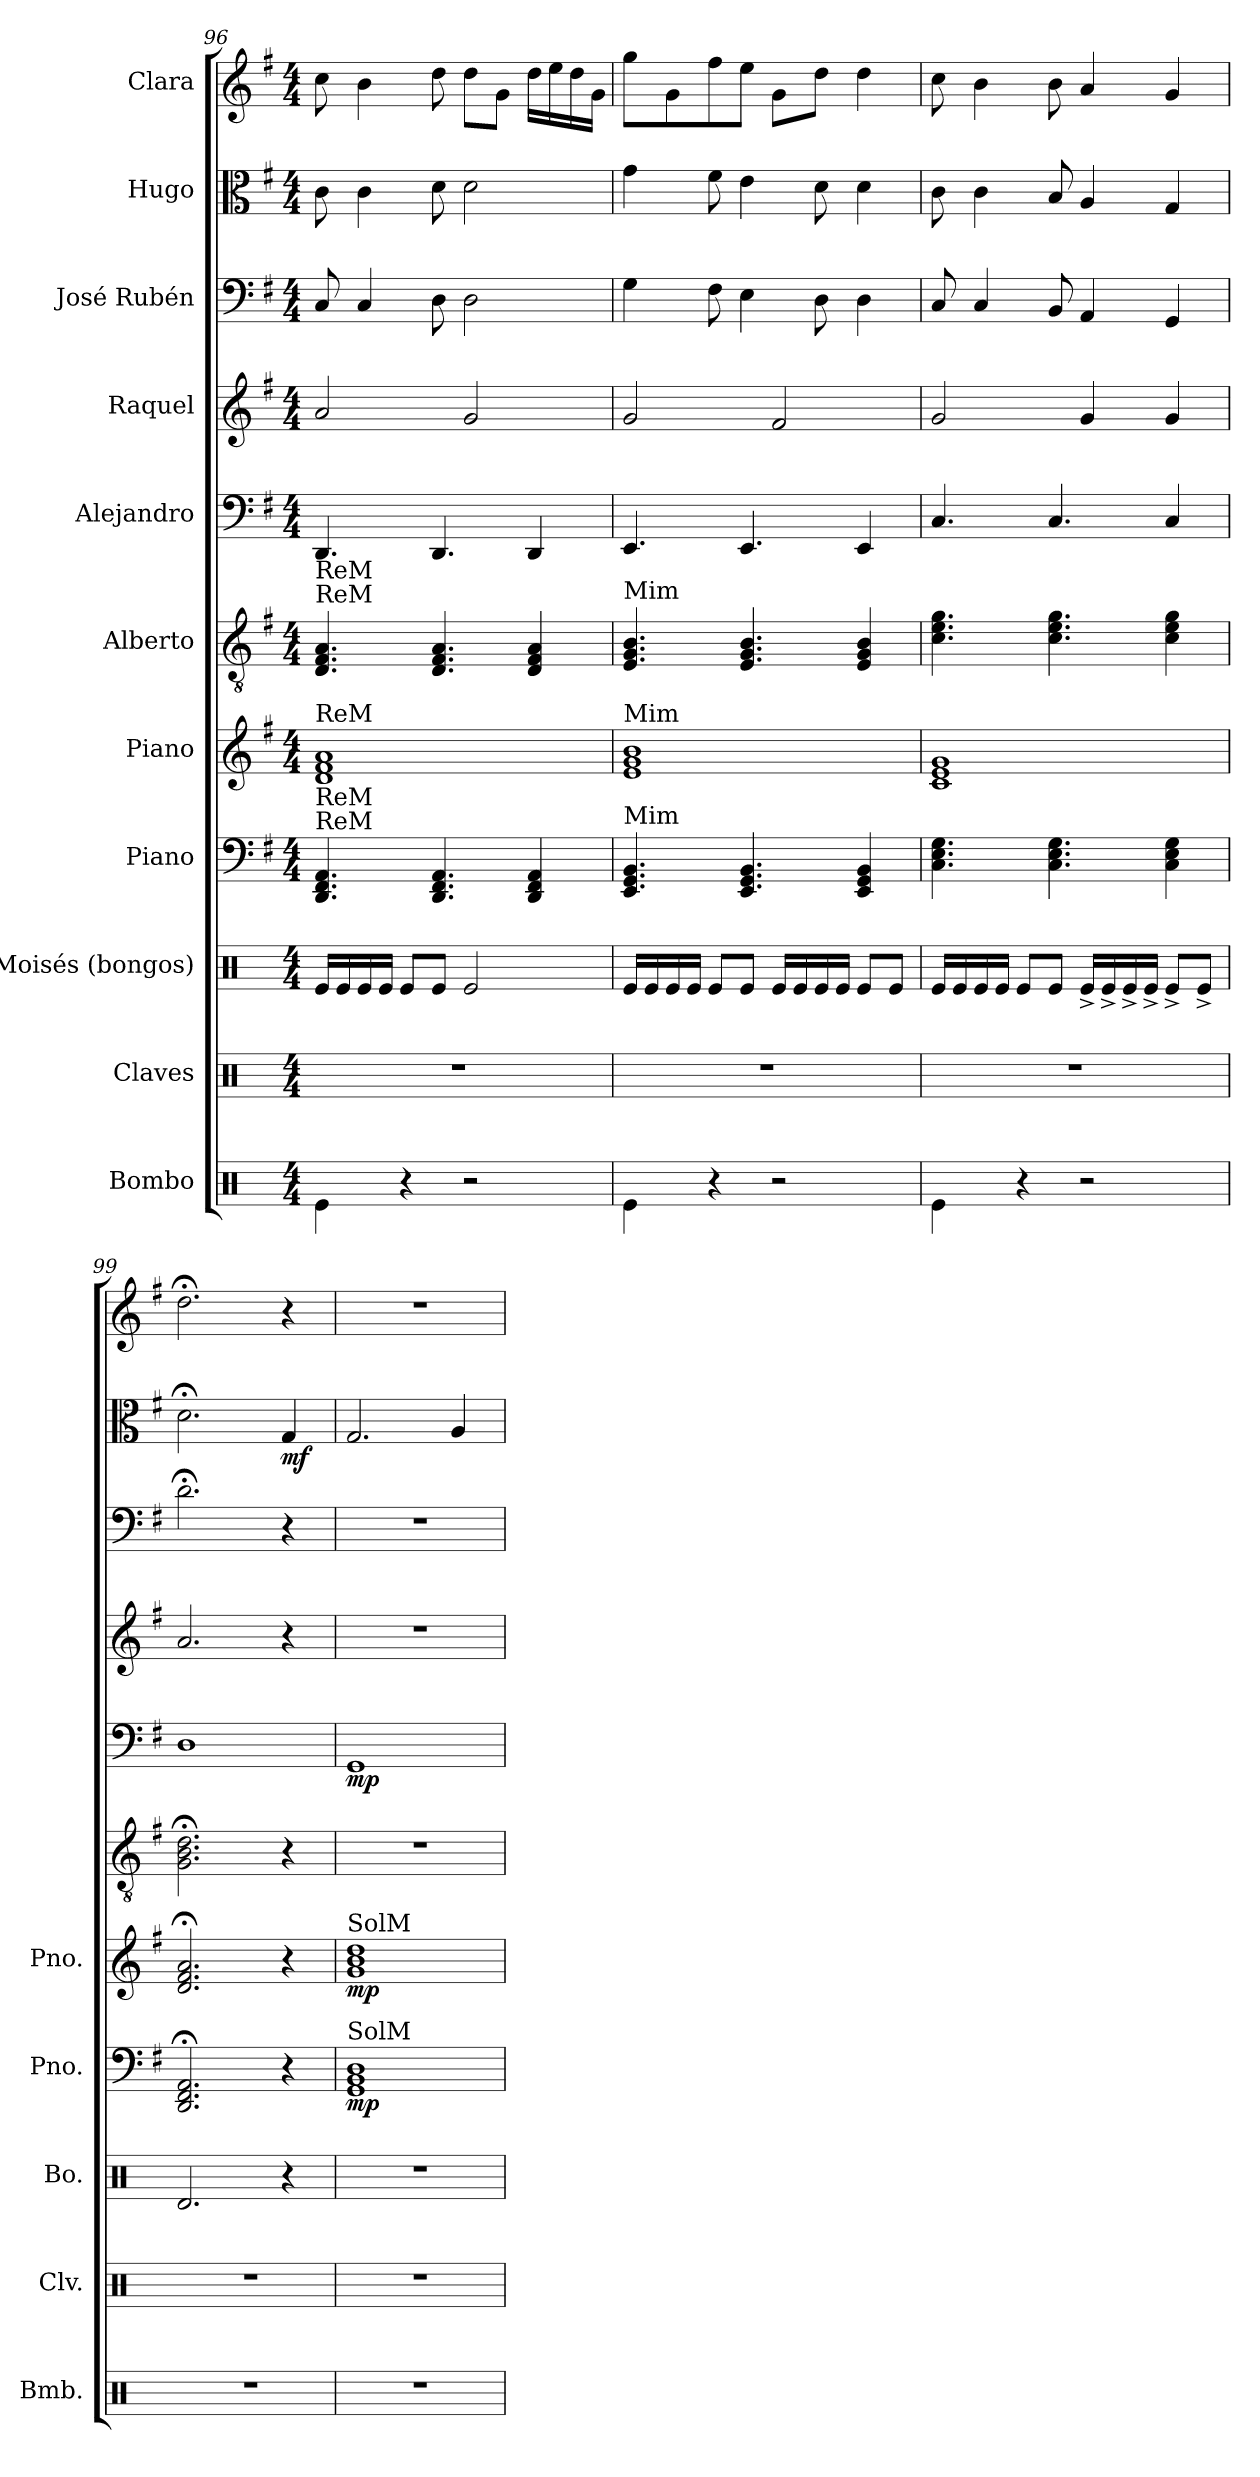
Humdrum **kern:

**kern	**kern	**kern	**kern	**dynam	**kern	**dynam	**kern	**kern	**dynam	**kern	**kern	**kern	**dynam	**kern
*part11	*part10	*part9	*part8	*part8	*part7	*part7	*part6	*part5	*part5	*part4	*part3	*part2	*part2	*part1
*staff11	*staff10	*staff9	*staff8	*staff8	*staff7	*staff7	*staff6	*staff5	*staff5	*staff4	*staff3	*staff2	*staff2	*staff1
*I"Bombo	*I"Claves	*I"Moisés (bongos)	*I"Piano	*	*I"Piano	*	*I"Alberto	*I"Alejandro	*	*I"Raquel	*I"José Rubén	*I"Hugo	*	*I"Clara
*I'Bmb.	*I'Clv.	*I'Bo.	*I'Pno.	*	*I'Pno.	*	*	*	*	*	*	*	*	*
*clefX	*clefX	*clefX	*clefF4	*	*clefG2	*	*clefGv2	*clefF4	*	*clefG2	*clefF4	*clefC3	*	*clefG2
*k[]	*k[]	*k[]	*k[f#]	*	*k[f#]	*	*k[f#]	*k[f#]	*	*k[f#]	*k[f#]	*k[f#]	*	*k[f#]
*M4/4	*M4/4	*M4/4	*M4/4	*	*M4/4	*	*M4/4	*M4/4	*	*M4/4	*M4/4	*M4/4	*	*M4/4
=96	=96	=96	=96	=96	=96	=96	=96	=96	=96	=96	=96	=96	=96	=96
!	!	!	!	!	!	!	!LO:TX:a:t=ReM	!	!	!	!	!	!	!
!	!	!	!	!	!	!	!LO:TX:a:t=ReM	!	!	!	!	!	!	!
!	!	!	!	!	!LO:TX:a:t=ReM	!	!	!	!	!	!	!	!	!
!	!	!	!LO:TX:a:t=ReM	!	!	!	!	!	!	!	!	!	!	!
!	!	!	!LO:TX:a:t=ReM	!	!	!	!	!	!	!	!	!	!	!
4Re\	1r	16Re/LL	4.DD/ 4.FF#/ 4.AA/	.	1d 1f# 1a	.	4.D/ 4.F#/ 4.A/	4.DD/	.	2a/	8C/	8c\	.	8cc\
.	.	16Re/	.	.	.	.	.	.	.	.	.	.	.	.
.	.	16Re/	.	.	.	.	.	.	.	.	4C/	4c\	.	4b\
.	.	16Re/JJ	.	.	.	.	.	.	.	.	.	.	.	.
4r	.	8Re/L	.	.	.	.	.	.	.	.	.	.	.	.
.	.	8Re/J	4.DD/ 4.FF#/ 4.AA/	.	.	.	4.D/ 4.F#/ 4.A/	4.DD/	.	.	8D\	8d\	.	8dd\
2r	.	2Re/	.	.	.	.	.	.	.	2g/	2D\	2d\	.	8dd\L
.	.	.	.	.	.	.	.	.	.	.	.	.	.	8g\J
.	.	.	4DD/ 4FF#/ 4AA/	.	.	.	4D/ 4F#/ 4A/	4DD/	.	.	.	.	.	16dd\LL
.	.	.	.	.	.	.	.	.	.	.	.	.	.	16ee\
.	.	.	.	.	.	.	.	.	.	.	.	.	.	16dd\
.	.	.	.	.	.	.	.	.	.	.	.	.	.	16g\JJ
=97	=97	=97	=97	=97	=97	=97	=97	=97	=97	=97	=97	=97	=97	=97
!	!	!	!	!	!	!	!LO:TX:a:t=Mim	!	!	!	!	!	!	!
!	!	!	!	!	!LO:TX:a:t=Mim	!	!	!	!	!	!	!	!	!
!	!	!	!LO:TX:a:t=Mim	!	!	!	!	!	!	!	!	!	!	!
4Re\	1r	16Re/LL	4.EE/ 4.GG/ 4.BB/	.	1e 1g 1b	.	4.E/ 4.G/ 4.B/	4.EE/	.	2g/	4G\	4g\	.	8gg\L
.	.	16Re/	.	.	.	.	.	.	.	.	.	.	.	.
.	.	16Re/	.	.	.	.	.	.	.	.	.	.	.	8g\
.	.	16Re/JJ	.	.	.	.	.	.	.	.	.	.	.	.
4r	.	8Re/L	.	.	.	.	.	.	.	.	8F#\	8f#\	.	8ff#\
.	.	8Re/J	4.EE/ 4.GG/ 4.BB/	.	.	.	4.E/ 4.G/ 4.B/	4.EE/	.	.	4E\	4e\	.	8ee\J
2r	.	16Re/LL	.	.	.	.	.	.	.	2f#/	.	.	.	8g\L
.	.	16Re/	.	.	.	.	.	.	.	.	.	.	.	.
.	.	16Re/	.	.	.	.	.	.	.	.	8D\	8d\	.	8dd\J
.	.	16Re/JJ	.	.	.	.	.	.	.	.	.	.	.	.
.	.	8Re/L	4EE/ 4GG/ 4BB/	.	.	.	4E/ 4G/ 4B/	4EE/	.	.	4D\	4d\	.	4dd\
.	.	8Re/J	.	.	.	.	.	.	.	.	.	.	.	.
!!LO:PB:g=z
=98	=98	=98	=98	=98	=98	=98	=98	=98	=98	=98	=98	=98	=98	=98
4Re\	1r	16Re/LL	4.C\ 4.E\ 4.G\	.	1c 1e 1g	.	4.c\ 4.e\ 4.g\	4.C/	.	2g/	8C/	8c\	.	8cc\
.	.	16Re/	.	.	.	.	.	.	.	.	.	.	.	.
.	.	16Re/	.	.	.	.	.	.	.	.	4C/	4c\	.	4b\
.	.	16Re/JJ	.	.	.	.	.	.	.	.	.	.	.	.
4r	.	8Re/L	.	.	.	.	.	.	.	.	.	.	.	.
.	.	8Re/J	4.C\ 4.E\ 4.G\	.	.	.	4.c\ 4.e\ 4.g\	4.C/	.	.	8BB/	8B/	.	8b\
2r	.	16Re^/LL	.	.	.	.	.	.	.	4g/	4AA/	4A/	.	4a/
.	.	16Re^/	.	.	.	.	.	.	.	.	.	.	.	.
.	.	16Re^/	.	.	.	.	.	.	.	.	.	.	.	.
.	.	16Re^/JJ	.	.	.	.	.	.	.	.	.	.	.	.
.	.	8Re^/L	4C\ 4E\ 4G\	.	.	.	4c\ 4e\ 4g\	4C/	.	4g/	4GG/	4G/	.	4g/
.	.	8Re^/J	.	.	.	.	.	.	.	.	.	.	.	.
=99	=99	=99	=99	=99	=99	=99	=99	=99	=99	=99	=99	=99	=99	=99
*	*	*	*	*	*	*	*	*	*	*	*	*	*	*MM120
1r	1r	2.Rd/	2.DD/;< 2.FF#/;< 2.AA/;<	.	2.d/;< 2.f#/;< 2.a/;<	.	2.G\;< 2.B\;< 2.d\;<	1D	.	2.a/	2.d;<\	2.d;<\	.	2.dd;<\
!	!	!	!	!	!	!	!	!	!	!	!	!	!LO:DY:b	!
.	.	4r	4r	.	4r	.	4r	.	.	4r	4r	4G/	mf	4r
=100	=100	=100	=100	=100	=100	=100	=100	=100	=100	=100	=100	=100	=100	=100
!	!	!	!	!	!LO:TX:a:t=SolM	!	!	!	!	!	!	!	!	!
!	!	!	!LO:TX:a:t=SolM	!	!	!	!	!	!	!	!	!	!	!
!	!	!	!	!LO:DY:b	!	!LO:DY:b	!	!	!LO:DY:b	!	!	!	!	!
1r	1r	1r	1GG 1BB 1D	mp	1g 1b 1dd	mp	1r	1GG	mp	1r	1r	2.G/	.	1r
.	.	.	.	.	.	.	.	.	.	.	.	4A/	.	.
=	=	=	=	=	=	=	=	=	=	=	=	=	=	=
*-	*-	*-	*-	*-	*-	*-	*-	*-	*-	*-	*-	*-	*-	*-
